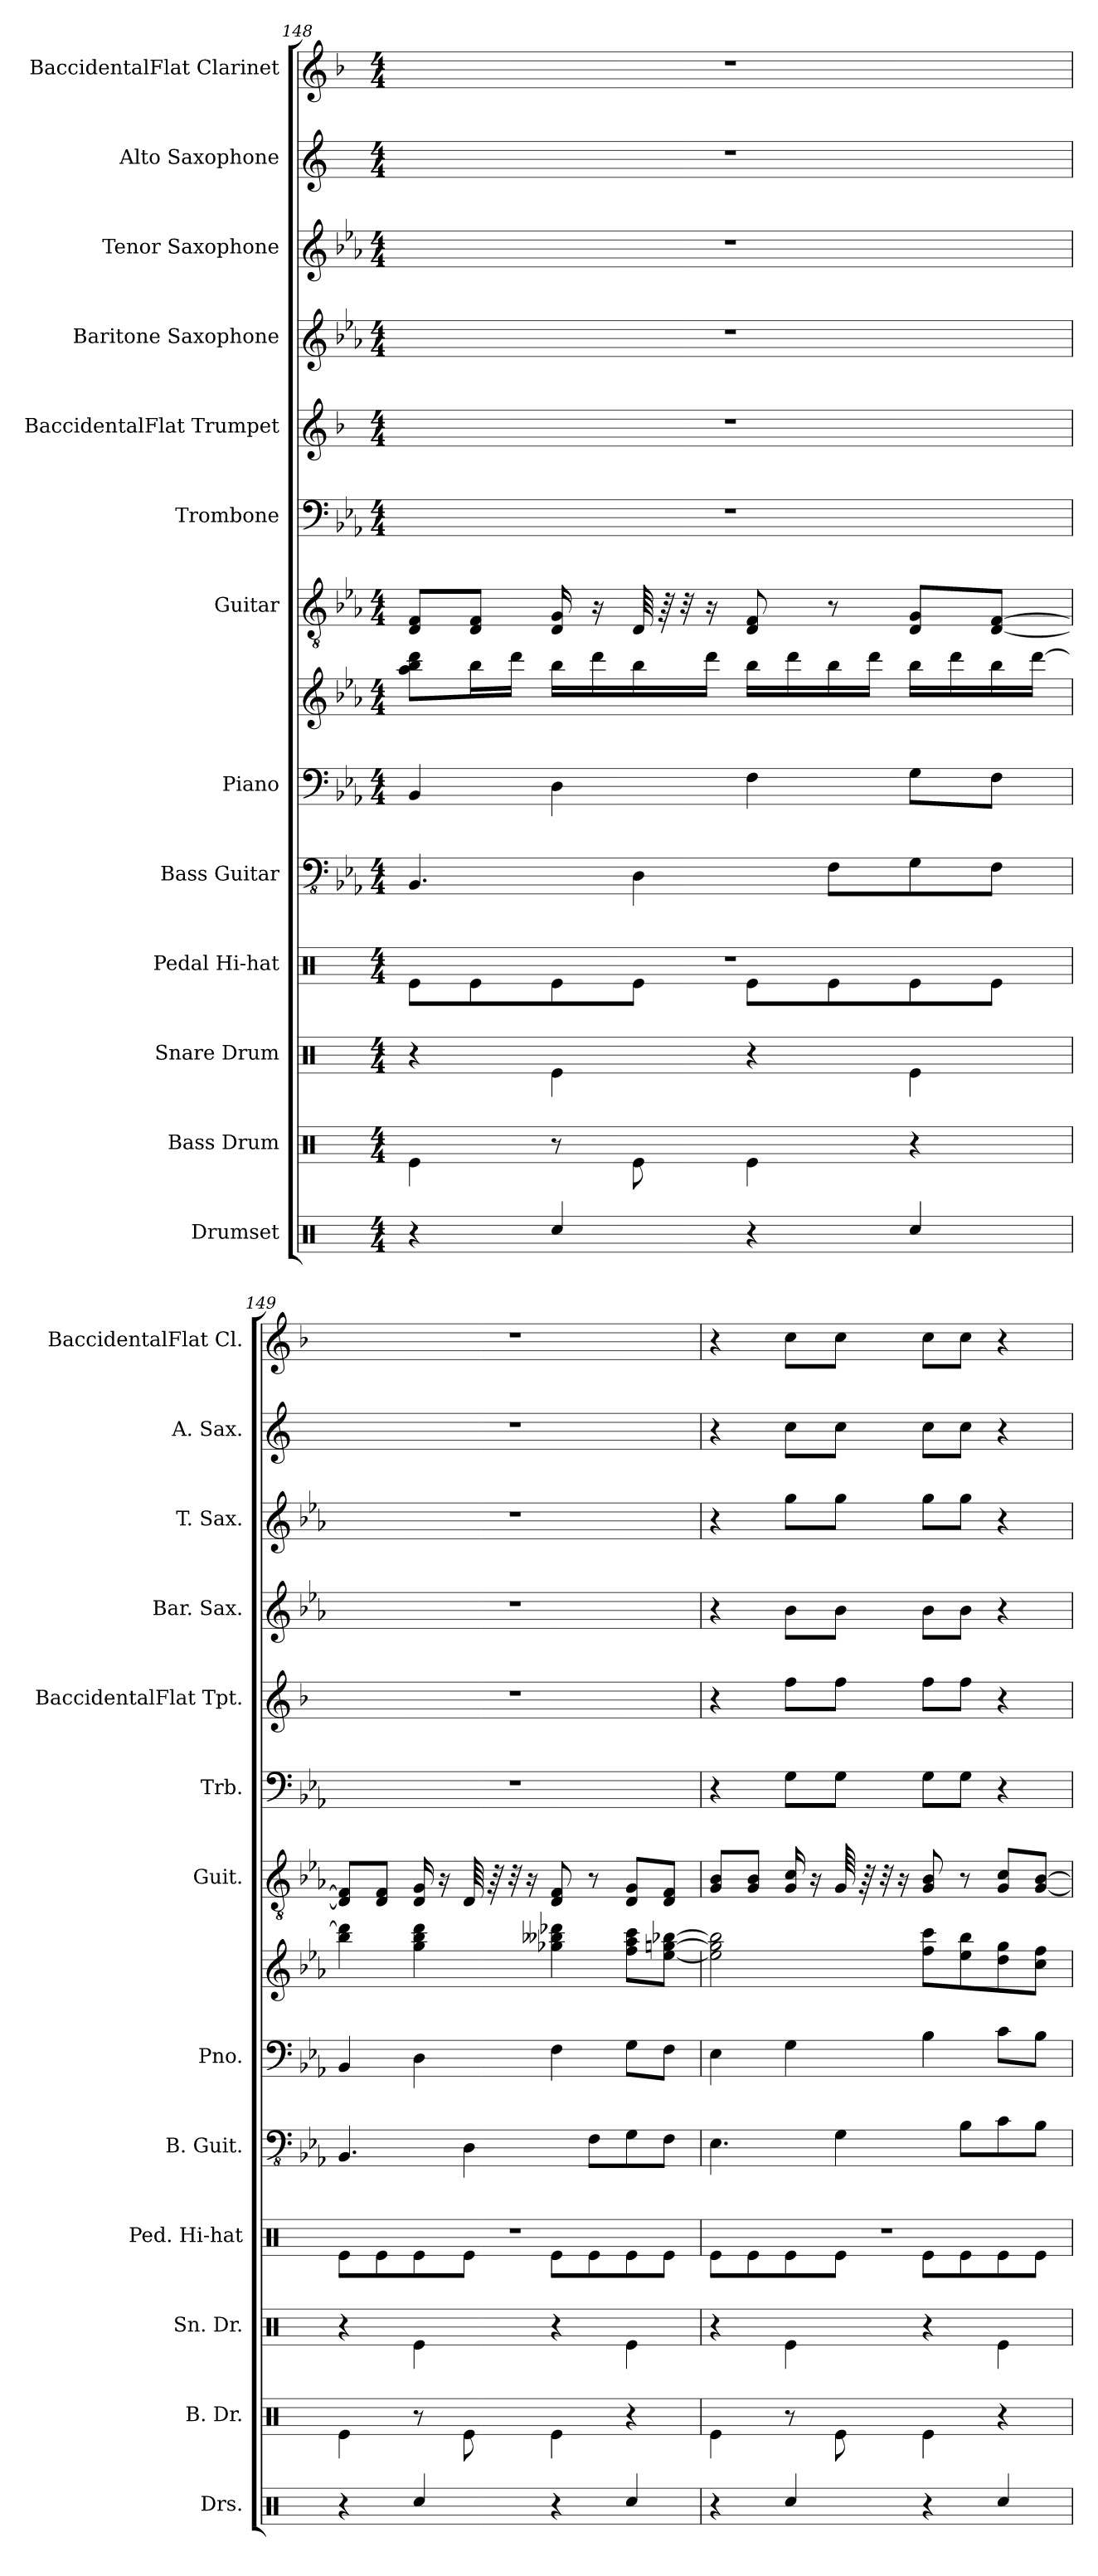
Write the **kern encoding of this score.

**kern	**kern	**kern	**kern	**kern	**kern	**kern	**kern	**kern	**kern	**kern	**kern	**kern	**kern
*part13	*part12	*part11	*part10	*part9	*part8	*part8	*part7	*part6	*part5	*part4	*part3	*part2	*part1
*staff14	*staff13	*staff12	*staff11	*staff10	*staff9	*staff8	*staff7	*staff6	*staff5	*staff4	*staff3	*staff2	*staff1
*I"Drumset	*I"Bass Drum	*I"Snare Drum	*I"Pedal Hi-hat	*I"Bass Guitar	*I"Piano	*	*I"Guitar	*I"Trombone	*I"BaccidentalFlat Trumpet	*I"Baritone Saxophone	*I"Tenor Saxophone	*I"Alto Saxophone	*I"BaccidentalFlat Clarinet
*I'Drs.	*I'B. Dr.	*I'Sn. Dr.	*I'Ped. Hi-hat	*I'B. Guit.	*I'Pno.	*	*I'Guit.	*I'Trb.	*I'BaccidentalFlat Tpt.	*I'Bar. Sax.	*I'T. Sax.	*I'A. Sax.	*I'BaccidentalFlat Cl.
*clefX	*clefX	*clefX	*clefX	*clefFv4	*clefF4	*clefG2	*clefGv2	*clefF4	*clefG2	*clefG2	*clefG2	*clefG2	*clefG2
*	*	*	*	*	*	*	*	*	*ITrd1c2	*ITrd12c21	*ITrd8c14	*ITrd5c9	*ITrd1c2
*k[]	*k[]	*k[]	*k[]	*k[b-e-a-]	*k[b-e-a-]	*k[b-e-a-]	*k[b-e-a-]	*k[b-e-a-]	*k[b-e-a-]	*k[b-e-a-]	*k[b-e-a-]	*k[b-e-a-]	*k[b-e-a-]
*M4/4	*M4/4	*M4/4	*M4/4	*M4/4	*M4/4	*M4/4	*M4/4	*M4/4	*M4/4	*M4/4	*M4/4	*M4/4	*M4/4
=148	=148	=148	=148	=148	=148	=148	=148	=148	=148	=148	=148	=148	=148
*	*	*	*^	*	*	*	*	*	*	*	*	*	*
4r	4Re\	4r	1r	8Re\L	4.BBB-/	4BB-/	8aa-\ 8bb-\ 8ddd\L	8D/ 8F/L	1r	1r	1r	1r	1r	1r
.	.	.	.	8Re\	.	.	16bb-\L	8D/ 8F/J	.	.	.	.	.	.
.	.	.	.	.	.	.	16ddd\JJ	.	.	.	.	.	.	.
4Rcc/	8r	4Re\	.	8Re\	.	4D\	16bb-\LL	16D/ 16G/	.	.	.	.	.	.
.	.	.	.	.	.	.	16ddd\	16r	.	.	.	.	.	.
.	8Re\	.	.	8Re\J	4DD\	.	16bb-\	64D/	.	.	.	.	.	.
.	.	.	.	.	.	.	.	64r	.	.	.	.	.	.
.	.	.	.	.	.	.	.	32r	.	.	.	.	.	.
.	.	.	.	.	.	.	16ddd\JJ	16r	.	.	.	.	.	.
4r	4Re\	4r	.	8Re\L	.	4F\	16bb-\LL	8D/ 8F/	.	.	.	.	.	.
.	.	.	.	.	.	.	16ddd\	.	.	.	.	.	.	.
.	.	.	.	8Re\	8FF\L	.	16bb-\	8r	.	.	.	.	.	.
.	.	.	.	.	.	.	16ddd\JJ	.	.	.	.	.	.	.
4Rcc/	4r	4Re\	.	8Re\	8GG\	8G\L	16bb-\LL	8D/ 8G/L	.	.	.	.	.	.
.	.	.	.	.	.	.	16ddd\	.	.	.	.	.	.	.
.	.	.	.	8Re\J	8FF\J	8F\J	16bb-\	[8D/ [8F/J	.	.	.	.	.	.
.	.	.	.	.	.	.	[16ddd\JJ	.	.	.	.	.	.	.
!!LO:PB:g=z
=149	=149	=149	=149	=149	=149	=149	=149	=149	=149	=149	=149	=149	=149	=149
4r	4Re\	4r	1r	8Re\L	4.BBB-/	4BB-/	4bb-\ 4ddd\]	8D/] 8F/]L	1r	1r	1r	1r	1r	1r
.	.	.	.	8Re\	.	.	.	8D/ 8F/J	.	.	.	.	.	.
4Rcc/	8r	4Re\	.	8Re\	.	4D\	4gg\ 4bb-\ 4ddd\	16D/ 16G/	.	.	.	.	.	.
.	.	.	.	.	.	.	.	16r	.	.	.	.	.	.
.	8Re\	.	.	8Re\J	4DD\	.	.	64D/	.	.	.	.	.	.
.	.	.	.	.	.	.	.	64r	.	.	.	.	.	.
.	.	.	.	.	.	.	.	32r	.	.	.	.	.	.
.	.	.	.	.	.	.	.	16r	.	.	.	.	.	.
4r	4Re\	4r	.	8Re\L	.	4F\	4gg-X\ 4bb--X\ 4ddd-X\	8D/ 8F/	.	.	.	.	.	.
.	.	.	.	8Re\	8FF\L	.	.	8r	.	.	.	.	.	.
4Rcc/	4r	4Re\	.	8Re\	8GG\	8G\L	8ff\ 8aa-\ 8ccc\L	8D/ 8G/L	.	.	.	.	.	.
.	.	.	.	8Re\J	8FF\J	8F\J	[8ee-\ [8ggn\ [8bb-X\J	8D/ 8F/J	.	.	.	.	.	.
=150	=150	=150	=150	=150	=150	=150	=150	=150	=150	=150	=150	=150	=150	=150
4r	4Re\	4r	1r	8Re\L	4.EE-\	4E-\	2ee-\] 2gg\] 2bb-\]	8G/ 8B-/L	4r	4r	4r	4r	4r	4r
.	.	.	.	8Re\	.	.	.	8G/ 8B-/J	.	.	.	.	.	.
4Rcc/	8r	4Re\	.	8Re\	.	4G\	.	16G/ 16c/	8G\L	8ee-\L	8B-\L	8g\L	8e-\L	8b-\L
.	.	.	.	.	.	.	.	16r	.	.	.	.	.	.
.	8Re\	.	.	8Re\J	4GG\	.	.	64G/	8G\J	8ee-\J	8B-\J	8g\J	8e-\J	8b-\J
.	.	.	.	.	.	.	.	64r	.	.	.	.	.	.
.	.	.	.	.	.	.	.	32r	.	.	.	.	.	.
.	.	.	.	.	.	.	.	16r	.	.	.	.	.	.
4r	4Re\	4r	.	8Re\L	.	4B-\	8ff\ 8ccc\L	8G/ 8B-/	8G\L	8ee-\L	8B-\L	8g\L	8e-\L	8b-\L
.	.	.	.	8Re\	8BB-\L	.	8ee-\ 8bb-\	8r	8G\J	8ee-\J	8B-\J	8g\J	8e-\J	8b-\J
4Rcc/	4r	4Re\	.	8Re\	8C\	8c\L	8dd\ 8gg\	8G/ 8c/L	4r	4r	4r	4r	4r	4r
.	.	.	.	8Re\J	8BB-\J	8B-\J	8cc\ 8ff\J	[8G/ [8B-/J	.	.	.	.	.	.
*	*	*	*v	*v	*	*	*	*	*	*	*	*	*	*
=	=	=	=	=	=	=	=	=	=	=	=	=	=
*-	*-	*-	*-	*-	*-	*-	*-	*-	*-	*-	*-	*-	*-
